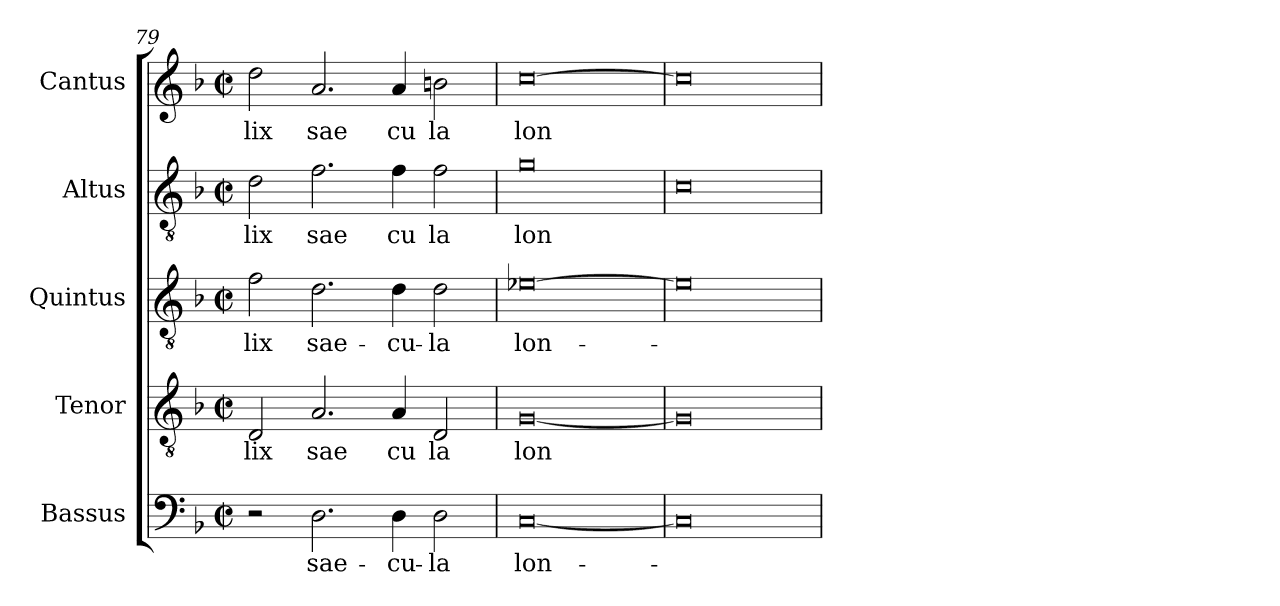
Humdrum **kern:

**kern	**text	**kern	**text	**kern	**text	**kern	**text	**kern	**text
*part5	*part5	*part4	*part4	*part3	*part3	*part2	*part2	*part1	*part1
*staff5	*staff5	*staff4	*staff4	*staff3	*staff3	*staff2	*staff2	*staff1	*staff1
*I"Bassus	*	*I"Tenor	*	*I"Quintus	*	*I"Altus	*	*I"Cantus	*
*clefF4	*	*clefGv2	*	*clefGv2	*	*clefGv2	*	*clefG2	*
*k[b-]	*	*k[b-]	*	*k[b-]	*	*k[b-]	*	*k[b-]	*
*F:	*	*F:	*	*F:	*	*F:	*	*F:	*
*M2/2	*	*M2/2	*	*M2/2	*	*M2/2	*	*M2/2	*
*met(c|)	*	*met(c|)	*	*met(c|)	*	*met(c|)	*	*met(c|)	*
=79	=79	=79	=79	=79	=79	=79	=79	=79	=79
!	!	!	!LO:LY:b:cj	!	!LO:LY:b:cj	!	!LO:LY:b:cj	!	!LO:LY:b:cj
2r	.	2D/	lix	2f\	-lix	2d\	lix	2dd\	lix
!	!LO:LY:b:cj	!	!LO:LY:b:cj	!	!LO:LY:b:cj	!	!LO:LY:b:cj	!	!LO:LY:b:cj
2.D\	sae-	2.A/	sae	2.d\	sae-	2.f\	sae	2.a/	sae
!	!LO:LY:b:cj	!	!LO:LY:b:cj	!	!LO:LY:b:cj	!	!LO:LY:b:cj	!	!LO:LY:b:cj
4D\	-cu-	4A/	cu	4d\	-cu-	4f\	cu	4a/	cu
!	!LO:LY:b:cj	!	!LO:LY:b:cj	!	!LO:LY:b:cj	!	!LO:LY:b:cj	!	!LO:LY:b:cj
2D\	-la	2D/	la	2d\	-la	2f\	la	2bn\	la
=80	=80	=80	=80	=80	=80	=80	=80	=80	=80
!	!LO:LY:b:cj	!	!LO:LY:b:cj	!	!LO:LY:b:cj	!	!LO:LY:b:cj	!	!LO:LY:b:cj
[<0C	lon-	[<0G	lon	[>0e-X	lon-	0g	lon	[>0cc	lon
=81	=81	=81	=81	=81	=81	=81	=81	=81	=81
0C]	.	0G]	.	0e-]	.	0c	.	0cc]	.
=	=	=	=	=	=	=	=	=	=
*-	*-	*-	*-	*-	*-	*-	*-	*-	*-
